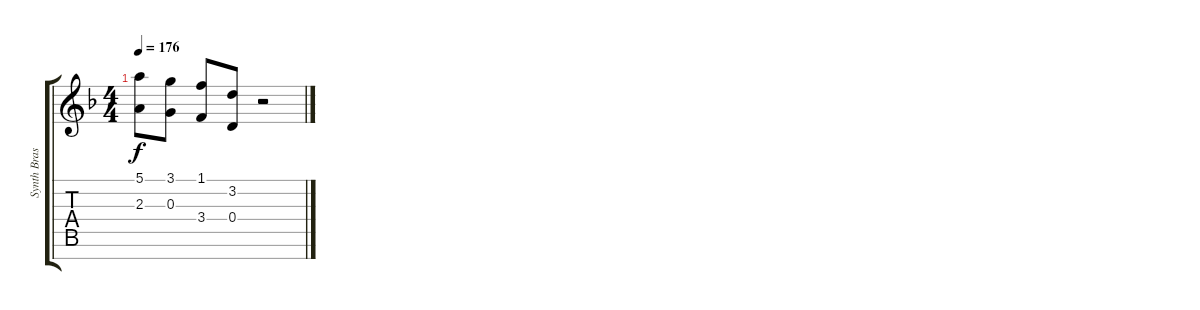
\track ("Synth Brass I" "Synth Bras") {instrument brasssection}
\staff {score tabs}
\tuning (E5 B4 G4 D4 A3 E3 B2) {hide}
\ts (4 4)
\tempo 176
\clef g2
\ks f
(5.1 2.3).8{dy f} (3.1 0.3).8 (1.1 3.4).8 (3.2 0.4).8 r.2
